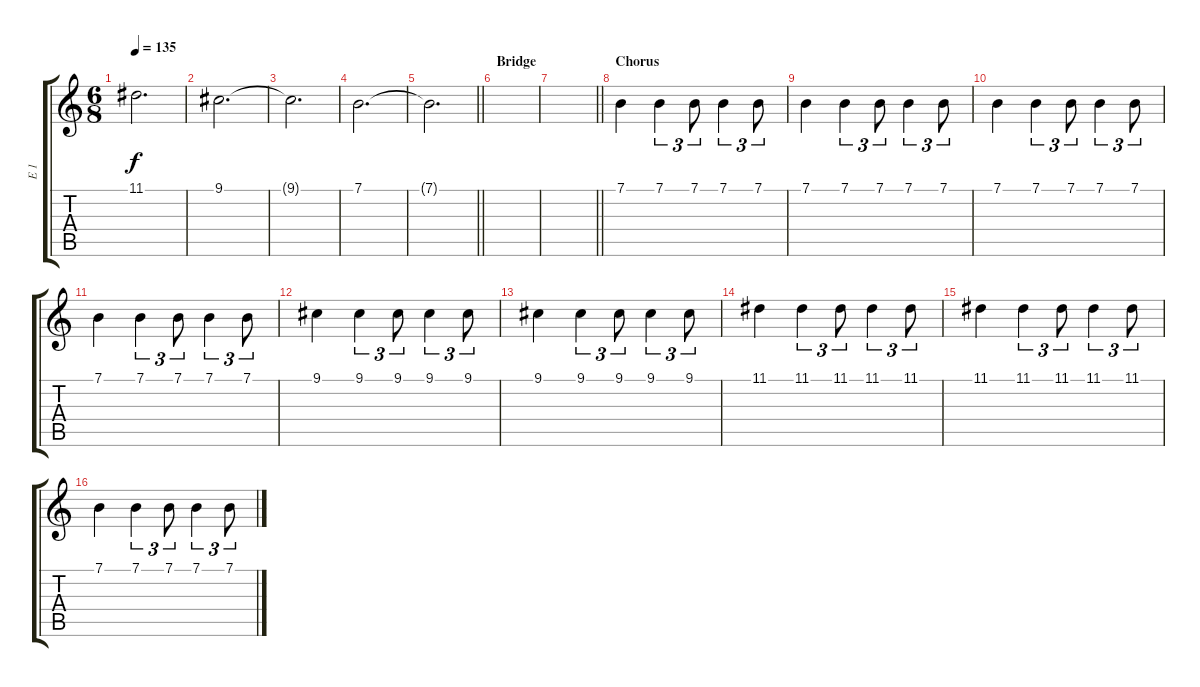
\track ("E 1" "E 1") {instrument electricpiano1}
\staff {score tabs}
\tuning (E4 B3 G3 D3 A2 E2) {hide}
\ts (6 8)
\tempo 135
\clef g2
\ks c
11.1{t}.2{d dy f} |
9.1.2{d} |
9.1{t}.2{d} |
7.1.2{d} |
\barLineRight lightlight
7.1{t}.2{d} |
\section ("" "Bridge")
|
\barLineRight lightlight
|
\section ("" "Chorus")
7.1.4 7.1.4{tu (3 2)} 7.1.8{tu (3 2)} 7.1.4{tu (3 2)} 7.1.8{tu (3 2)} |
7.1.4 7.1.4{tu (3 2)} 7.1.8{tu (3 2)} 7.1.4{tu (3 2)} 7.1.8{tu (3 2)} |
7.1.4 7.1.4{tu (3 2)} 7.1.8{tu (3 2)} 7.1.4{tu (3 2)} 7.1.8{tu (3 2)} |
7.1.4 7.1.4{tu (3 2)} 7.1.8{tu (3 2)} 7.1.4{tu (3 2)} 7.1.8{tu (3 2)} |
9.1.4 9.1.4{tu (3 2)} 9.1.8{tu (3 2)} 9.1.4{tu (3 2)} 9.1.8{tu (3 2)} |
9.1.4 9.1.4{tu (3 2)} 9.1.8{tu (3 2)} 9.1.4{tu (3 2)} 9.1.8{tu (3 2)} |
11.1.4 11.1.4{tu (3 2)} 11.1.8{tu (3 2)} 11.1.4{tu (3 2)} 11.1.8{tu (3 2)} |
11.1.4 11.1.4{tu (3 2)} 11.1.8{tu (3 2)} 11.1.4{tu (3 2)} 11.1.8{tu (3 2)} |
7.1.4 7.1.4{tu (3 2)} 7.1.8{tu (3 2)} 7.1.4{tu (3 2)} 7.1.8{tu (3 2)}
